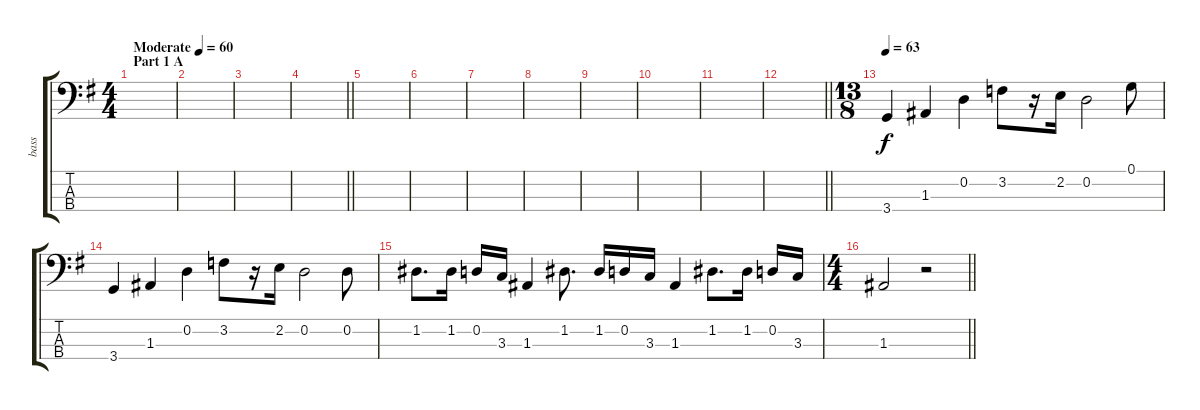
\track ("bass" "bass") {instrument electricbasspick}
\staff {score tabs}
\tuning (G2 D2 A1 E1) {hide}
\ts (4 4)
\section ("" "Part 1 A")
\tempo (60 "Moderate")
\clef f4
\ks g
|
|
|
\barLineRight lightlight
|
|
|
|
|
|
|
|
\barLineRight lightlight
|
\ts (13 8)
\tempo 63
3.4.4 1.3.4 0.2.4 3.2.8 r.16 2.2.16 0.2.2 0.1.8 |
3.4.4 1.3.4 0.2.4 3.2.8 r.16 2.2.16 0.2.2 0.2.8 |
1.2.8{d} 1.2.16 0.2.16 3.3.16 1.3.4 1.2.8{d} 1.2.16 0.2.16 3.3.16 1.3.4 1.2.8{d} 1.2.16 0.2.16 3.3.16 |
\ts (4 4)
\barLineRight lightlight
1.3.2 r.2
